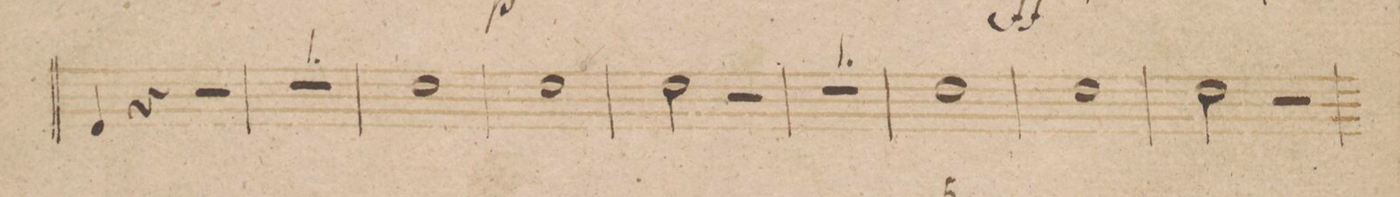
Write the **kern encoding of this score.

**kern	**dynam
*I"Clarino 1mo in B.	*
*clefG2	*
*k[b-]	*
*met(c)	*
*M4/4	*
4d/	.
4r	.
2r	.
=133	=133
1r	.
=134	=134
1cc	.
=135	=135
1cc	.
=136	=136
2cc\	.
2r	.
=137	=137
1r	.
=138	=138
1cc	.
=139	=139
1cc	.
=140	=140
2cc\	.
2r	.
=141	=141
*-	*-
